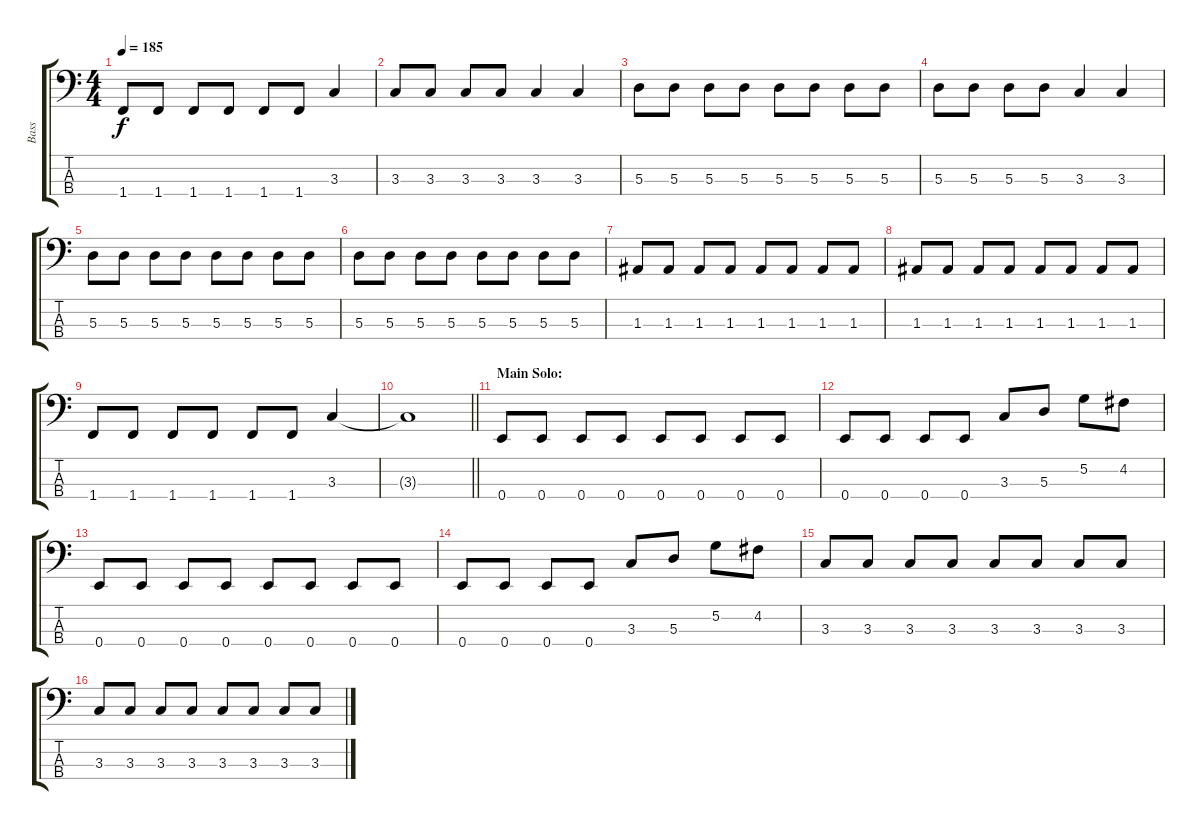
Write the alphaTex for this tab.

\track ("Bass" "Bass") {instrument electricbasspick}
\staff {score tabs}
\tuning (G2 D2 A1 E1) {hide}
\ts (4 4)
\tempo 185
\clef f4
\ks c
1.4.8{dy f} 1.4.8 1.4.8 1.4.8 1.4.8 1.4.8 3.3.4 |
3.3.8 3.3.8 3.3.8 3.3.8 3.3.4 3.3.4 |
5.3.8 5.3.8 5.3.8 5.3.8 5.3.8 5.3.8 5.3.8 5.3.8 |
5.3.8 5.3.8 5.3.8 5.3.8 3.3.4 3.3.4 |
5.3.8 5.3.8 5.3.8 5.3.8 5.3.8 5.3.8 5.3.8 5.3.8 |
5.3.8 5.3.8 5.3.8 5.3.8 5.3.8 5.3.8 5.3.8 5.3.8 |
1.3.8 1.3.8 1.3.8 1.3.8 1.3.8 1.3.8 1.3.8 1.3.8 |
1.3.8 1.3.8 1.3.8 1.3.8 1.3.8 1.3.8 1.3.8 1.3.8 |
1.4.8 1.4.8 1.4.8 1.4.8 1.4.8 1.4.8 3.3.4 |
\barLineRight lightlight
3.3{t}.1 |
\section ("" "Main Solo:")
0.4.8 0.4.8 0.4.8 0.4.8 0.4.8 0.4.8 0.4.8 0.4.8 |
0.4.8 0.4.8 0.4.8 0.4.8 3.3.8 5.3.8 5.2.8 4.2.8 |
0.4.8 0.4.8 0.4.8 0.4.8 0.4.8 0.4.8 0.4.8 0.4.8 |
0.4.8 0.4.8 0.4.8 0.4.8 3.3.8 5.3.8 5.2.8 4.2.8 |
3.3.8 3.3.8 3.3.8 3.3.8 3.3.8 3.3.8 3.3.8 3.3.8 |
3.3.8 3.3.8 3.3.8 3.3.8 3.3.8 3.3.8 3.3.8 3.3.8
